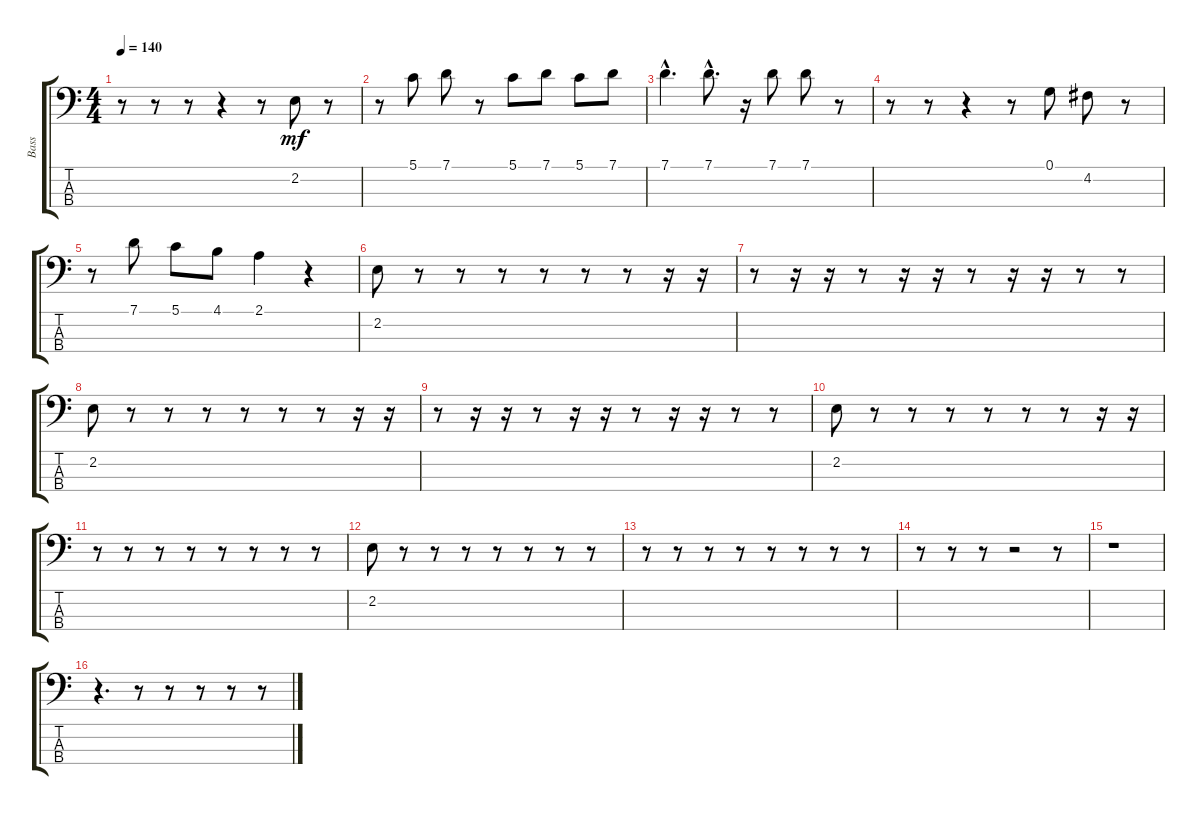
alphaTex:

\track ("Bass" "Bass") {instrument electricbassfinger}
\staff {score tabs}
\tuning (G2 D2 A1 E1) {hide}
\ts (4 4)
\tempo 140
\clef f4
\ks c
r.8{dy mf} r.8 r.8 r.4 r.8 2.2.8 r.8 |
r.8 5.1.8 7.1.8 r.8 5.1.8 7.1.8 5.1.8 7.1.8 |
7.1{hac}.4{d} 7.1{hac}.8{d} r.16 7.1.8 7.1.8 r.8 |
r.8 r.8 r.4 r.8 0.1.8 4.2.8 r.8 |
r.8 7.1.8 5.1.8 4.1.8 2.1.4 r.4 |
2.2.8 r.8 r.8 r.8 r.8 r.8 r.8 r.16 r.16 |
r.8 r.16 r.16 r.8 r.16 r.16 r.8 r.16 r.16 r.8 r.8 |
2.2.8 r.8 r.8 r.8 r.8 r.8 r.8 r.16 r.16 |
r.8 r.16 r.16 r.8 r.16 r.16 r.8 r.16 r.16 r.8 r.8 |
2.2.8 r.8 r.8 r.8 r.8 r.8 r.8 r.16 r.16 |
r.8 r.8 r.8 r.8 r.8 r.8 r.8 r.8 |
2.2.8 r.8 r.8 r.8 r.8 r.8 r.8 r.8 |
r.8 r.8 r.8 r.8 r.8 r.8 r.8 r.8 |
r.8 r.8 r.8 r.2 r.8 |
r.1 |
r.4{d} r.8 r.8 r.8 r.8 r.8
